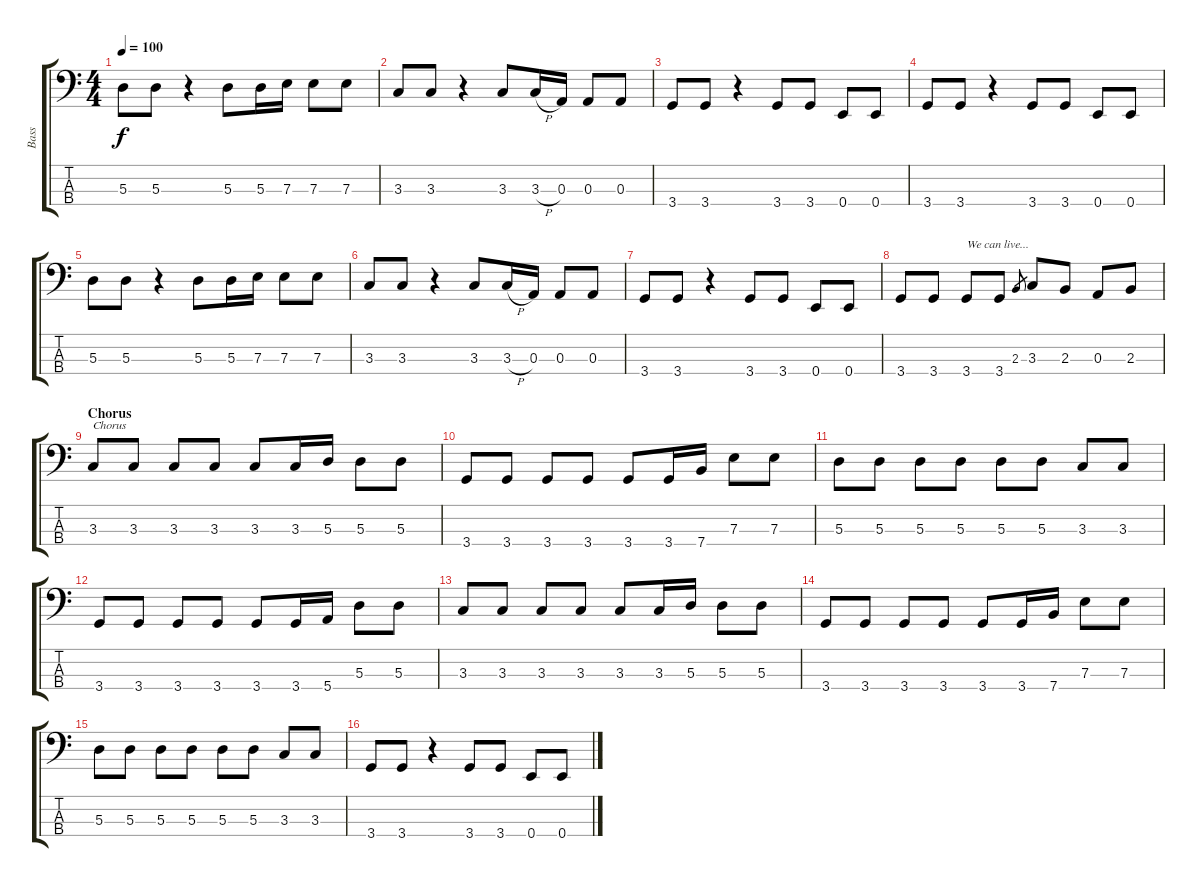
\track ("Bass" "Bass") {instrument electricbasspick}
\staff {score tabs}
\tuning (G2 D2 A1 E1) {hide}
\ts (4 4)
\tempo 100
\clef f4
\ks c
5.3.8{dy f} 5.3.8 r.4 5.3.8 5.3.16 7.3.16 7.3.8 7.3.8 |
3.3.8 3.3.8 r.4 3.3.8 3.3{h}.16 0.3.16 0.3.8 0.3.8 |
3.4.8 3.4.8 r.4 3.4.8 3.4.8 0.4.8 0.4.8 |
3.4.8 3.4.8 r.4 3.4.8 3.4.8 0.4.8 0.4.8 |
5.3.8 5.3.8 r.4 5.3.8 5.3.16 7.3.16 7.3.8 7.3.8 |
3.3.8 3.3.8 r.4 3.3.8 3.3{h}.16 0.3.16 0.3.8 0.3.8 |
3.4.8 3.4.8 r.4 3.4.8 3.4.8 0.4.8 0.4.8 |
3.4.8 3.4.8 3.4.8{txt "We can live..."} 3.4.8 2.3.8{gr} 3.3.8 2.3.8 0.3.8 2.3.8 |
\section ("" "Chorus")
3.3.8{txt "Chorus"} 3.3.8 3.3.8 3.3.8 3.3.8 3.3.16 5.3.16 5.3.8 5.3.8 |
3.4.8 3.4.8 3.4.8 3.4.8 3.4.8 3.4.16 7.4.16 7.3.8 7.3.8 |
5.3.8 5.3.8 5.3.8 5.3.8 5.3.8 5.3.8 3.3.8 3.3.8 |
3.4.8 3.4.8 3.4.8 3.4.8 3.4.8 3.4.16 5.4.16 5.3.8 5.3.8 |
3.3.8 3.3.8 3.3.8 3.3.8 3.3.8 3.3.16 5.3.16 5.3.8 5.3.8 |
3.4.8 3.4.8 3.4.8 3.4.8 3.4.8 3.4.16 7.4.16 7.3.8 7.3.8 |
5.3.8 5.3.8 5.3.8 5.3.8 5.3.8 5.3.8 3.3.8 3.3.8 |
3.4.8 3.4.8 r.4 3.4.8 3.4.8 0.4.8 0.4.8
